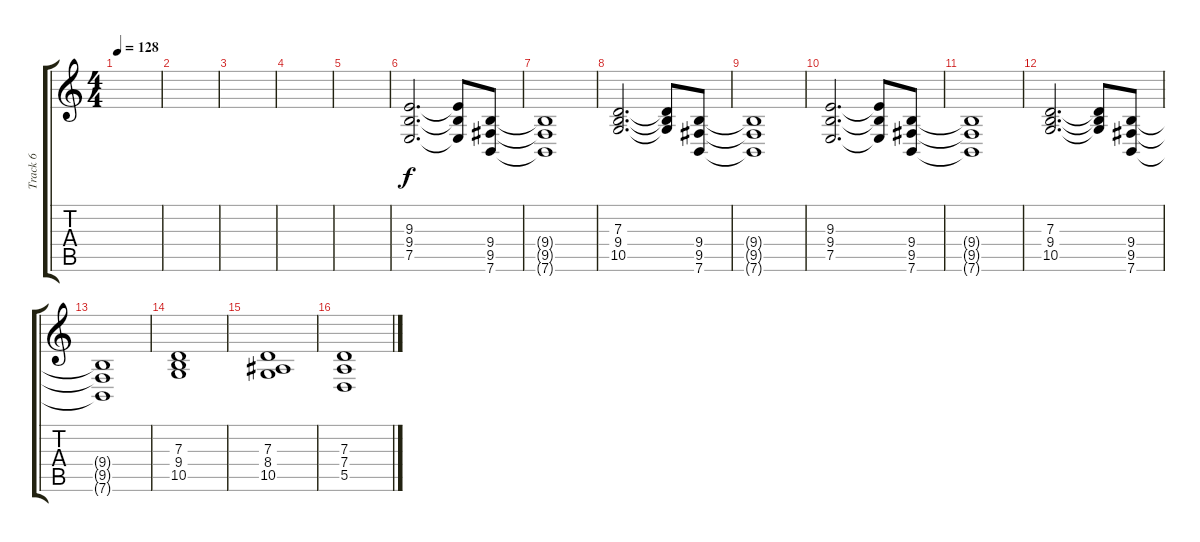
\track ("Track 6" "Track 6") {instrument stringensemble1}
\staff {score tabs}
\tuning (E4 B3 G3 D3 A2 E2) {hide}
\ts (4 4)
\tempo 128
\clef g2
\ks c
|
|
|
|
|
(9.3 9.4 7.5).2{d} (9.3{t} 9.4{t} 7.5{t}).8 (9.4 9.5 7.6).8 |
(9.4{t} 9.5{t} 7.6{t}).1 |
(7.3 9.4 10.5).2{d} (7.3{t} 9.4{t} 10.5{t}).8 (9.4 9.5 7.6).8 |
(9.4{t} 9.5{t} 7.6{t}).1 |
(9.3 9.4 7.5).2{d} (9.3{t} 9.4{t} 7.5{t}).8 (9.4 9.5 7.6).8 |
(9.4{t} 9.5{t} 7.6{t}).1 |
(7.3 9.4 10.5).2{d} (7.3{t} 9.4{t} 10.5{t}).8 (9.4 9.5 7.6).8 |
(9.4{t} 9.5{t} 7.6{t}).1 |
(7.3 9.4 10.5).1 |
(7.3 8.4 10.5).1 |
(7.3 7.4 5.5).1
